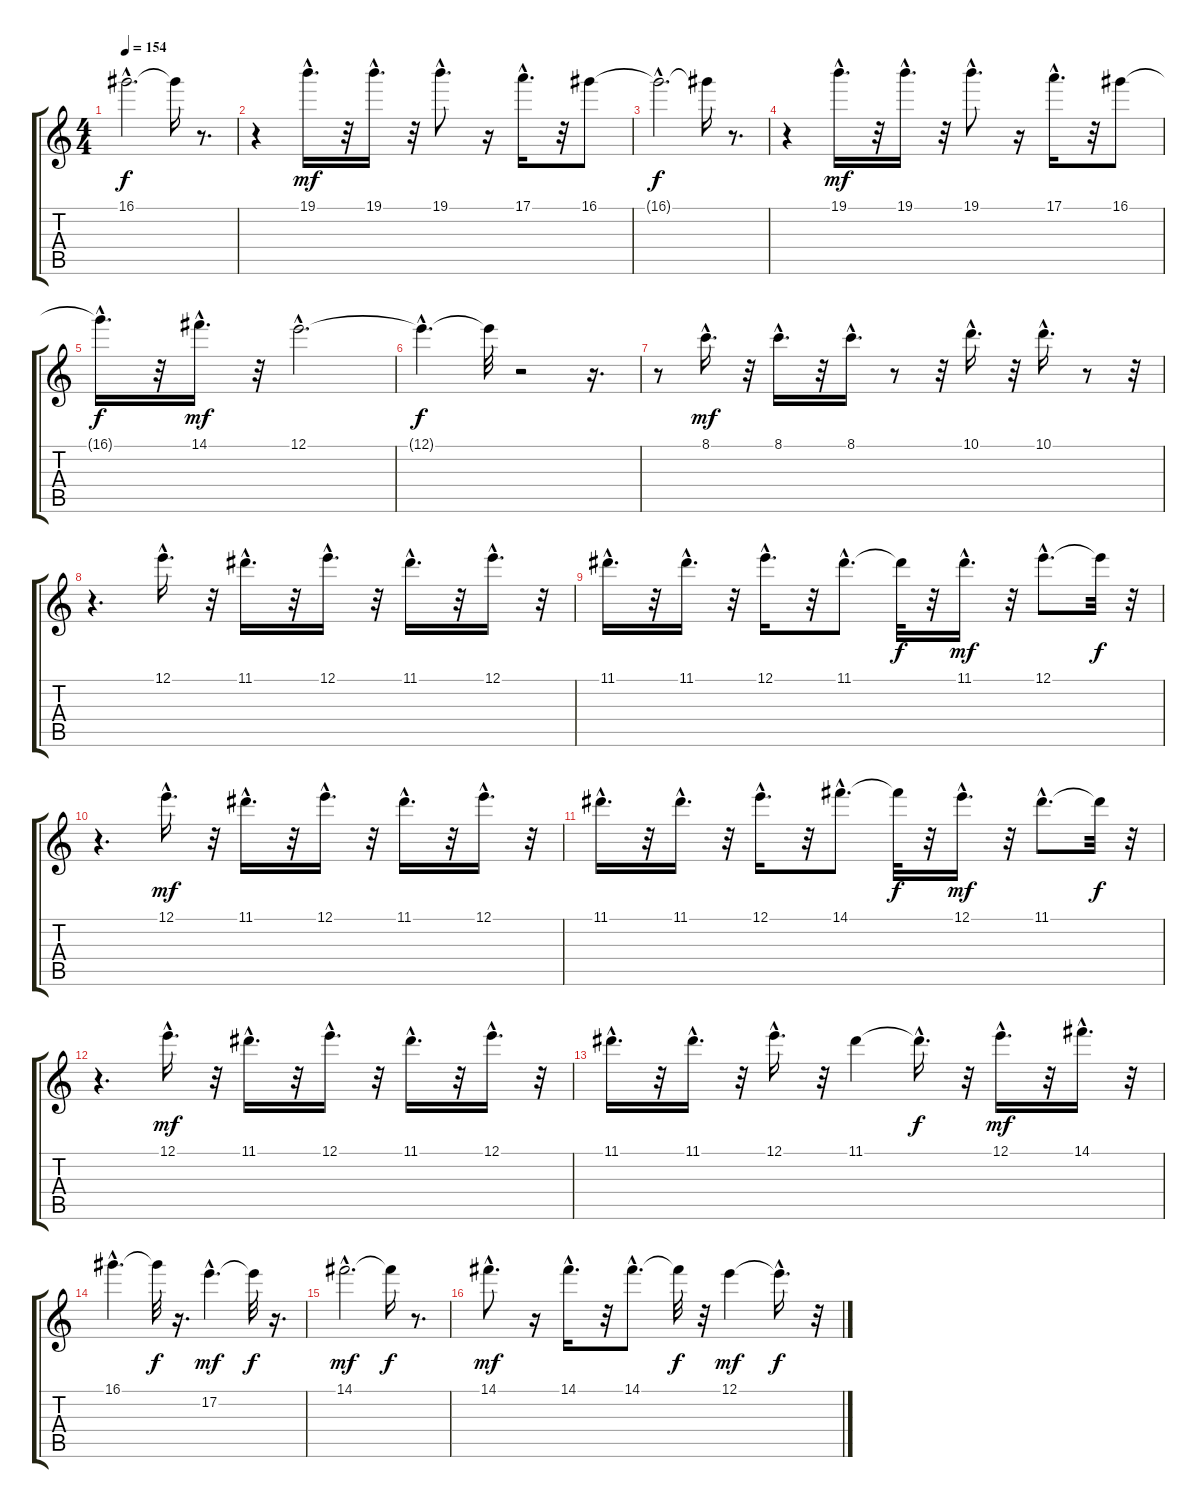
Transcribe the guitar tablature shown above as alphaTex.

\track "" {instrument overdrivenguitar}
\staff {score tabs}
\tuning (E4 B3 G3 D3 A2 E2) {hide}
\ts (4 4)
\tempo 154
\clef g2
\ks c
16.1{hac t}.2{d dy f} 16.1{t}.16 r.8{d} |
r.4 19.1{hac}.16{d dy mf} r.32 19.1{hac}.16{d} r.32 19.1{hac}.8{d} r.16 17.1{hac}.16{d} r.32 16.1.8 |
16.1{hac t}.2{d dy f} 16.1{t}.16 r.8{d} |
r.4 19.1{hac}.16{d dy mf} r.32 19.1{hac}.16{d} r.32 19.1{hac}.8{d} r.16 17.1{hac}.16{d} r.32 16.1.8 |
16.1{hac t}.16{d dy f} r.32 14.1{hac}.16{d dy mf} r.32 12.1{hac}.2{d} |
12.1{hac t}.4{d dy f} 12.1{t}.32 r.2 r.16{d} |
r.8 8.1{hac}.16{d dy mf} r.32 8.1{hac}.16{d} r.32 8.1{hac}.16{d} r.8 r.32 10.1{hac}.16{d} r.32 10.1{hac}.16{d} r.8 r.32 |
r.4{d} 12.1{hac}.16{d} r.32 11.1{hac}.16{d} r.32 12.1{hac}.16{d} r.32 11.1{hac}.16{d} r.32 12.1{hac}.16{d} r.32 |
11.1{hac}.16{d} r.32 11.1{hac}.16{d} r.32 12.1{hac}.16{d} r.32 11.1{hac}.8{d} 11.1{t}.32{dy f} r.32 11.1{hac}.16{d dy mf} r.32 12.1{hac}.8{d} 12.1{t}.32{dy f} r.32 |
r.4{d} 12.1{hac}.16{d dy mf} r.32 11.1{hac}.16{d} r.32 12.1{hac}.16{d} r.32 11.1{hac}.16{d} r.32 12.1{hac}.16{d} r.32 |
11.1{hac}.16{d} r.32 11.1{hac}.16{d} r.32 12.1{hac}.16{d} r.32 14.1{hac}.8{d} 14.1{t}.32{dy f} r.32 12.1{hac}.16{d dy mf} r.32 11.1{hac}.8{d} 11.1{t}.32{dy f} r.32 |
r.4{d} 12.1{hac}.16{d dy mf} r.32 11.1{hac}.16{d} r.32 12.1{hac}.16{d} r.32 11.1{hac}.16{d} r.32 12.1{hac}.16{d} r.32 |
11.1{hac}.16{d} r.32 11.1{hac}.16{d} r.32 12.1{hac}.16{d} r.32 11.1.4 11.1{hac t}.16{d dy f} r.32 12.1{hac}.16{d dy mf} r.32 14.1{hac}.16{d} r.32 |
16.1{hac}.4{d} 16.1{t}.32{dy f} r.16{d} 17.2{hac}.4{d dy mf} 17.2{t}.32{dy f} r.16{d} |
14.1{hac}.2{d dy mf} 14.1{t}.16{dy f} r.8{d} |
14.1{hac}.8{d dy mf} r.16 14.1{hac}.16{d} r.32 14.1{hac}.8{d} 14.1{t}.32{dy f} r.32 12.1.4{dy mf} 12.1{hac t}.16{d dy f} r.32
